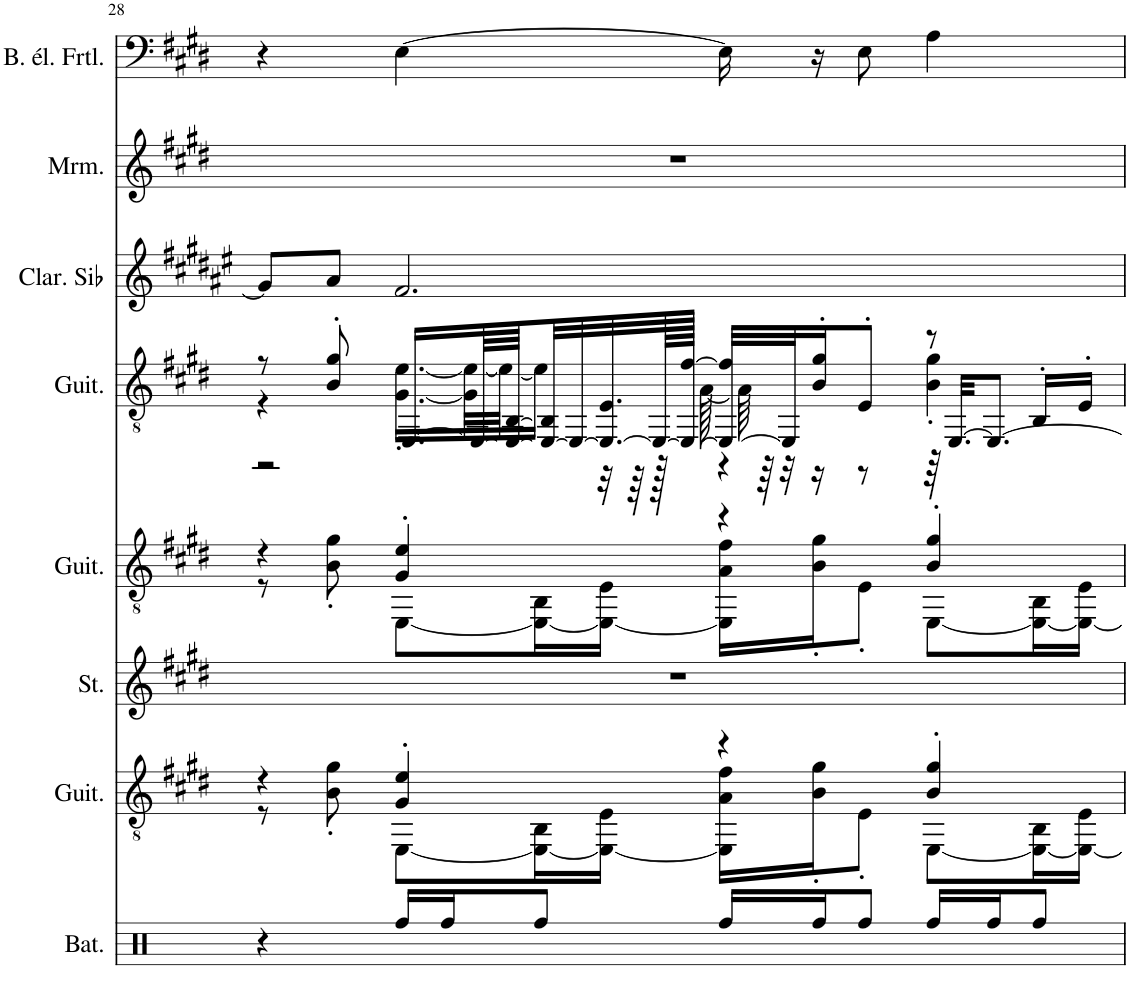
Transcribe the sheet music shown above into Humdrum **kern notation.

**kern	**kern	**kern	**kern	**kern	**kern	**kern	**kern
*part8	*part7	*part6	*part5	*part4	*part3	*part2	*part1
*staff8	*staff7	*staff6	*staff5	*staff4	*staff3	*staff2	*staff1
*I"Batterie, Drums	*I"Guitare acoustique, Acoustic Guitar (steel)	*I"Cordes, String Ensemble 1	*I"Guitare classique, Acoustic Guitar (nylon)	*I"Guitare acoustique, Electric Guitar (jazz)	*I"Clarinette en Sib	*I"Marimba (Double portée), Marimba	*I"Basse électrique fretless, Fretless Bass
*I'Bat.	*I'Guit.	*I'St.	*I'Guit.	*I'Guit.	*I'Clar. Sib	*I'Mrm.	*I'B. él. Frtl.
!!LO:PB:g=z
*clefX	*clefGv2	*clefG2	*clefGv2	*clefGv2	*clefG2	*clefG2	*clefF4
*	*	*	*	*	*Trd1c2	*	*Trd7c12
*k[]	*k[f#c#g#d#]	*k[f#c#g#d#]	*k[f#c#g#d#]	*k[f#c#g#d#]	*k[f#c#g#d#a#e#]	*k[f#c#g#d#]	*k[f#c#g#d#]
*M4/4	*M4/4	*M4/4	*M4/4	*M4/4	*M4/4	*M4/4	*M4/4
=28	=28	=28	=28	=28	=28	=28	=28
*	*^	*	*^	*^	*	*	*
*	*	*	*	*	*	*	*^	*	*	*
4r	4r	8r	1r	4r	8r	8r	4r	2r	8g#/L]	1r	4r
.	.	8B\' 8g#\'	.	.	8B\' 8g#\'	8B/' 8g#/'	.	.	8a#/J	.	.
16Rff/LL	4G#/' 4e/'	[8EE\L	.	4G#/' 4e/'	[8EE\L	[16.EE/LL	[16.G#\' [16.e\'LL	.	2.f#/	.	[4E\
16Rff/J	.	.	.	.	.	.	.	.	.	.	.
.	.	.	.	.	.	64EE/LL_	64G#\] 64e\_LL	.	.	.	.
.	.	.	.	.	.	64EE/_ [64BB/J	64e\JJ_	.	.	.	.
8Rff/J	.	16EE\_ 16BB\L	.	.	16EE\_ 16BB\L	32EE/_ 32BB/]	16e\JJ]	.	.	.	.
.	.	.	.	.	.	32EE/_	.	.	.	.	.
.	.	16EE\_ 16E\JJ	.	.	16EE\_ 16E\JJ	32.EE/_ 32.E/	32r	.	.	.	.
.	.	.	.	.	.	.	64r	.	.	.	.
.	.	.	.	.	.	128EE/LL_	128r	.	.	.	.
.	.	.	.	.	.	128EE/_ [128f#/JJJJJ	[128A\	.	.	.	.
16Rff/LL	4r	16EE\] 16A\ 16f#\LL	.	4r	16EE\] 16A\ 16f#\LL	32EE/_ 32f#/]LLL	64A\]	4r	.	.	16E\]
.	.	.	.	.	.	.	64r	.	.	.	.
.	.	.	.	.	.	32EE/J]	32r	.	.	.	.
16Rff/J	.	16B\' 16g#\'J	.	.	16B\' 16g#\'J	16B/' 16g#/'J	16r	.	.	.	16r
8Rff/J	.	8E'\J	.	.	8E'\J	8E'/J	8r	.	.	.	8E\
16Rff/LL	4B/' 4g#/'	[8EE\L	.	4B/' 4g#/'	[8EE\L	8r	4B\' 4g#\'	64r	.	.	4A\
.	.	.	.	.	.	.	.	[32.EE/KKL	.	.	.
16Rff/J	.	.	.	.	.	.	.	8.EE/J_	.	.	.
8Rff/J	.	16EE\_ 16BB\L	.	.	16EE\_ 16BB\L	16BB'/LL	.	.	.	.	.
.	.	16EE\_ 16E\JJ	.	.	16EE\_ 16E\JJ	16E'/JJ	.	.	.	.	.
*	*	*	*	*v	*v	*	*	*	*	*	*
*	*v	*v	*	*	*v	*v	*v	*	*	*
=	=	=	=	=	=	=	=
*-	*-	*-	*-	*-	*-	*-	*-
